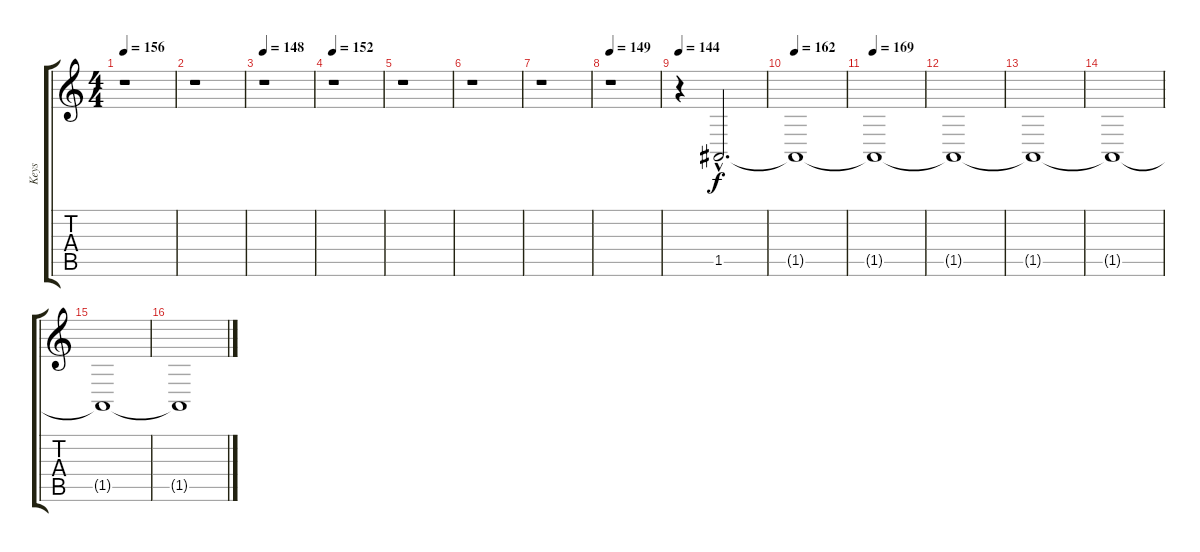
\track ("Keys" "Keys") {instrument stringensemble2}
\staff {score tabs}
\tuning (E4 B3 G3 D3 A2 E2) {hide}
\ts (4 4)
\tempo 156
\clef g2
\ks c
r.1{dy f} |
r.1 |
\tempo 148
r.1 |
\tempo 152
r.1 |
r.1 |
r.1 |
r.1 |
\tempo 149
r.1 |
\tempo 144
r.4 1.5{hac}.2{d balance 8 instrument seashore} |
\tempo 162
1.5{t}.1 |
\tempo 169
1.5{t}.1 |
1.5{t}.1 |
1.5{t}.1 |
1.5{t}.1 |
1.5{t}.1 |
1.5{t}.1
